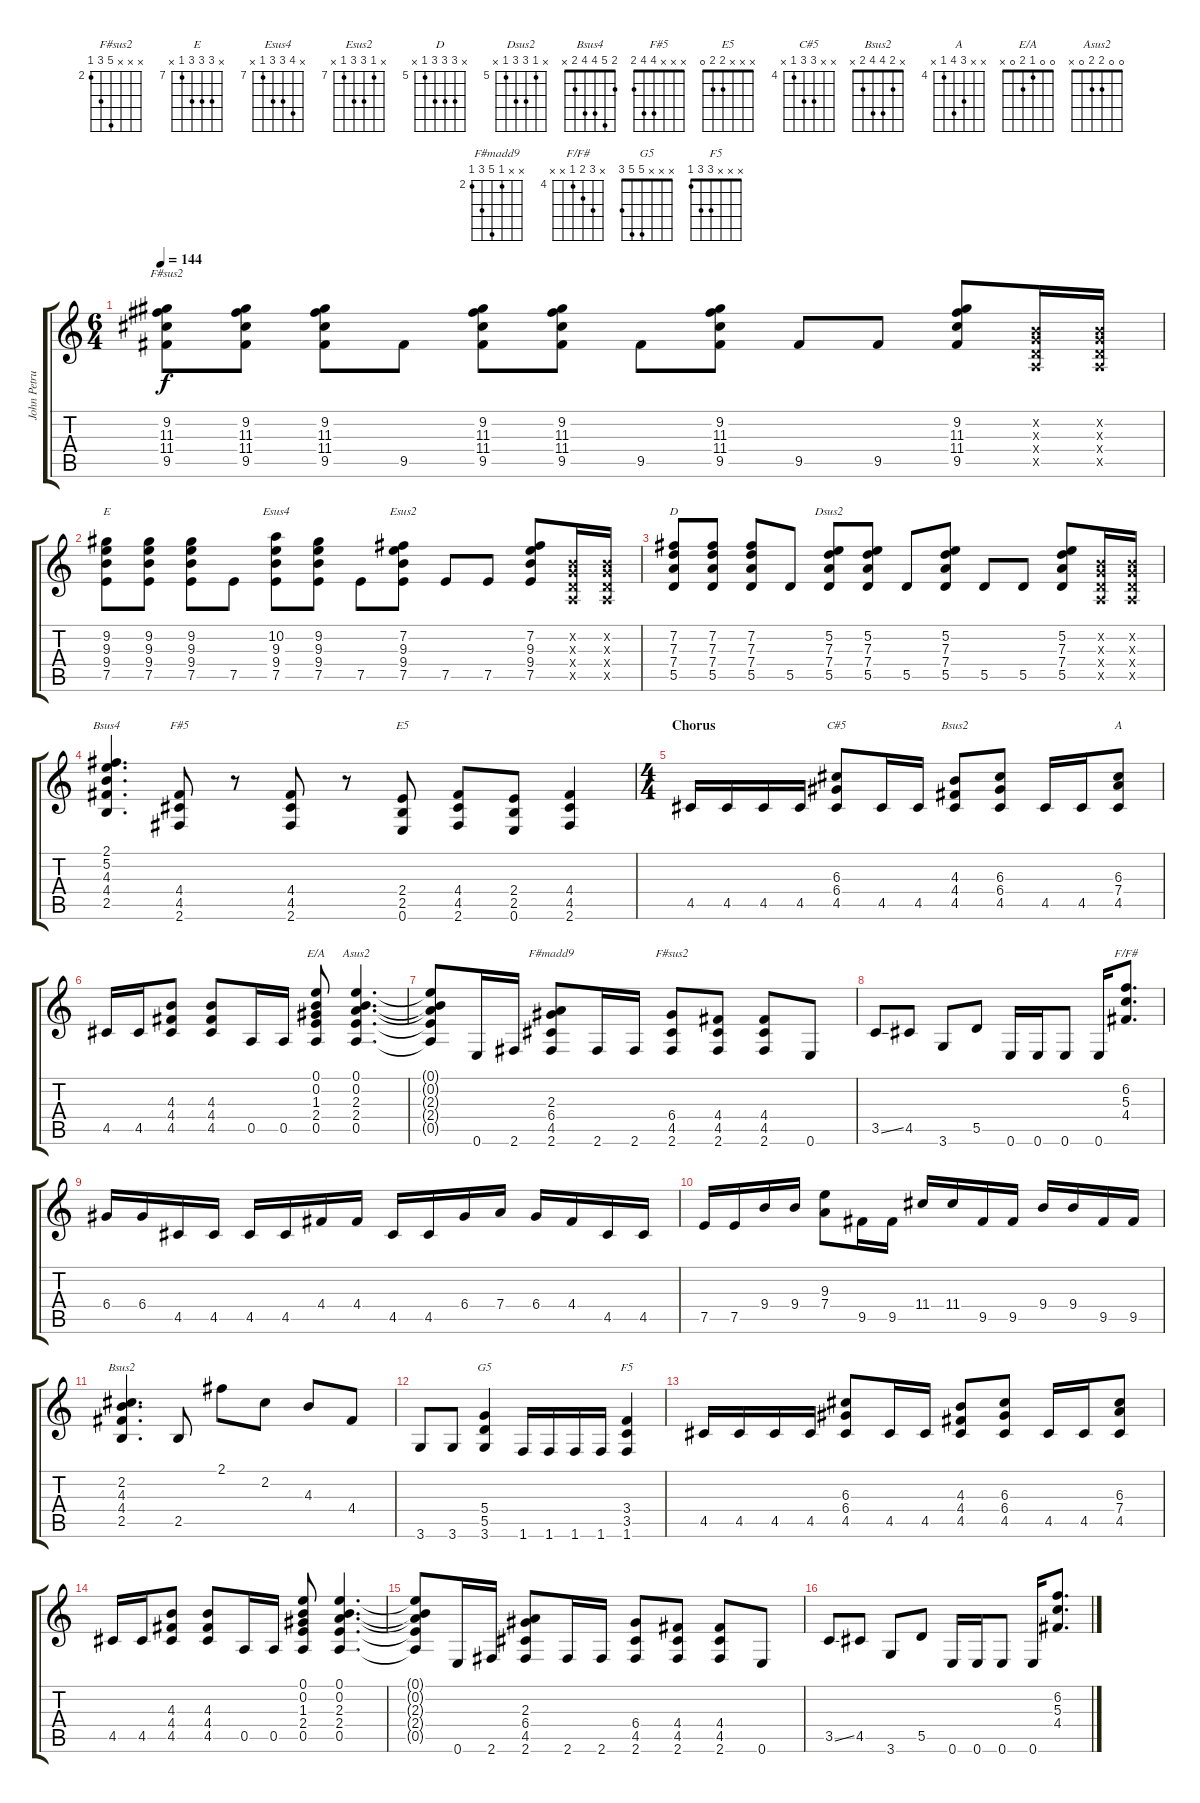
\track ("John Petrucci - guitar" "John Petru") {instrument distortionguitar}
\staff {score tabs}
\tuning (E4 B3 G3 D3 A2 E2) {hide}
\chord ("F#sus2" x 9 11 11 9 x) {firstfret 9}
\chord ("E" x 9 9 9 7 x) {firstfret 7}
\chord ("Esus4" x 10 9 9 7 x) {firstfret 7}
\chord ("Esus2" x 7 9 9 7 x) {firstfret 7}
\chord ("D" x 7 7 7 5 x) {firstfret 5}
\chord ("Dsus2" x 5 7 7 5 x) {firstfret 5}
\chord ("Bsus4" 2 5 4 4 2 x)
\chord ("F#5" x x x 4 4 2)
\chord ("E5" x x x 2 2 0)
\chord ("C#5" x x 6 6 4 x) {firstfret 4}
\chord ("Bsus2" x x 4 4 4 x)
\chord ("A" x x 6 7 4 x) {firstfret 4}
\chord ("E/A" 0 0 1 2 0 x)
\chord ("Asus2" 0 0 2 2 0 x)
\chord ("F#madd9" x x 2 6 4 2) {firstfret 2}
\chord ("F#sus2" x x x 6 4 2) {firstfret 2}
\chord ("F/F#" x 6 5 4 x x) {firstfret 4}
\chord ("Bsus2" x 2 4 4 2 x)
\chord ("G5" x x x 5 5 3)
\chord ("F5" x x x 3 3 1)
\ts (6 4)
\tempo 144
\clef g2
\ks c
(9.2 11.3 11.4 9.5).8{ch "F#sus2" dy f} (9.2 11.3 11.4 9.5).8 (9.2 11.3 11.4 9.5).8 9.5.8 (9.2 11.3 11.4 9.5).8 (9.2 11.3 11.4 9.5).8 9.5.8 (9.2 11.3 11.4 9.5).8 9.5.8 9.5.8 (9.2 11.3 11.4 9.5).8 (0.2{x} 0.3{x} 0.4{x} 0.5{x}).16 (0.2{x} 0.3{x} 0.4{x} 0.5{x}).16 |
(9.2 9.3 9.4 7.5).8{ch "E"} (9.2 9.3 9.4 7.5).8 (9.2 9.3 9.4 7.5).8 7.5.8 (10.2 9.3 9.4 7.5).8{ch "Esus4"} (9.2 9.3 9.4 7.5).8 7.5.8 (7.2 9.3 9.4 7.5).8{ch "Esus2"} 7.5.8 7.5.8 (7.2 9.3 9.4 7.5).8 (0.2{x} 0.3{x} 0.4{x} 0.5{x}).16 (0.2{x} 0.3{x} 0.4{x} 0.5{x}).16 |
(7.2 7.3 7.4 5.5).8{ch "D"} (7.2 7.3 7.4 5.5).8 (7.2 7.3 7.4 5.5).8 5.5.8 (5.2 7.3 7.4 5.5).8{ch "Dsus2"} (5.2 7.3 7.4 5.5).8 5.5.8 (5.2 7.3 7.4 5.5).8 5.5.8 5.5.8 (5.2 7.3 7.4 5.5).8 (0.2{x} 0.3{x} 0.4{x} 0.5{x}).16 (0.2{x} 0.3{x} 0.4{x} 0.5{x}).16 |
(2.1 5.2 4.3 4.4 2.5).4{d ch "Bsus4"} (4.4 4.5 2.6).8{ch "F#5"} r.8 (4.4 4.5 2.6).8 r.8 (2.4 2.5 0.6).8{ch "E5"} (4.4 4.5 2.6).8 (2.4 2.5 0.6).8 (4.4 4.5 2.6).4 |
\ts (4 4)
\section ("" "Chorus")
4.5.16 4.5.16 4.5.16 4.5.16 (6.3 6.4 4.5).8{ch "C#5"} 4.5.16 4.5.16 (4.3 4.4 4.5).8{ch "Bsus2"} (6.3 6.4 4.5).8 4.5.16 4.5.16 (6.3 7.4 4.5).8{ch "A"} |
4.5.16 4.5.16 (4.3 4.4 4.5).8 (4.3 4.4 4.5).8 0.5.16 0.5.16 (0.1 0.2 1.3 2.4 0.5).8{ch "E/A"} (0.1 0.2 2.3 2.4 0.5).4{d ch "Asus2"} |
(0.1{t} 0.2{t} 2.3{t} 2.4{t} 0.5{t}).8 0.6.16 2.6.16 (2.3 6.4 4.5 2.6).8{ch "F#madd9"} 2.6.16 2.6.16 (6.4 4.5 2.6).8{ch "F#sus2"} (4.4 4.5 2.6).8 (4.4 4.5 2.6).8 0.6.8 |
3.5{ss}.8 4.5.8 3.6.8 5.5.8 0.6.16 0.6.16 0.6.8 0.6.16 (6.2 5.3 4.4).8{d ch "F/F#"} |
6.4.16 6.4.16 4.5.16 4.5.16 4.5.16 4.5.16 4.4.16 4.4.16 4.5.16 4.5.16 6.4.16 7.4.16 6.4.16 4.4.16 4.5.16 4.5.16 |
7.5.16 7.5.16 9.4.16 9.4.16 (9.3 7.4).8 9.5.16 9.5.16 11.4.16 11.4.16 9.5.16 9.5.16 9.4.16 9.4.16 9.5.16 9.5.16 |
(2.2 4.3 4.4 2.5).4{d ch "Bsus2"} 2.5.8 2.1.8 2.2.8 4.3.8 4.4.8 |
3.6.8 3.6.8 (5.4 5.5 3.6).4{ch "G5"} 1.6.16 1.6.16 1.6.16 1.6.16 (3.4 3.5 1.6).4{ch "F5"} |
4.5.16 4.5.16 4.5.16 4.5.16 (6.3 6.4 4.5).8 4.5.16 4.5.16 (4.3 4.4 4.5).8 (6.3 6.4 4.5).8 4.5.16 4.5.16 (6.3 7.4 4.5).8 |
4.5.16 4.5.16 (4.3 4.4 4.5).8 (4.3 4.4 4.5).8 0.5.16 0.5.16 (0.1 0.2 1.3 2.4 0.5).8 (0.1 0.2 2.3 2.4 0.5).4{d} |
(0.1{t} 0.2{t} 2.3{t} 2.4{t} 0.5{t}).8 0.6.16 2.6.16 (2.3 6.4 4.5 2.6).8 2.6.16 2.6.16 (6.4 4.5 2.6).8 (4.4 4.5 2.6).8 (4.4 4.5 2.6).8 0.6.8 |
3.5{ss}.8 4.5.8 3.6.8 5.5.8 0.6.16 0.6.16 0.6.8 0.6.16 (6.2 5.3 4.4).8{d}
